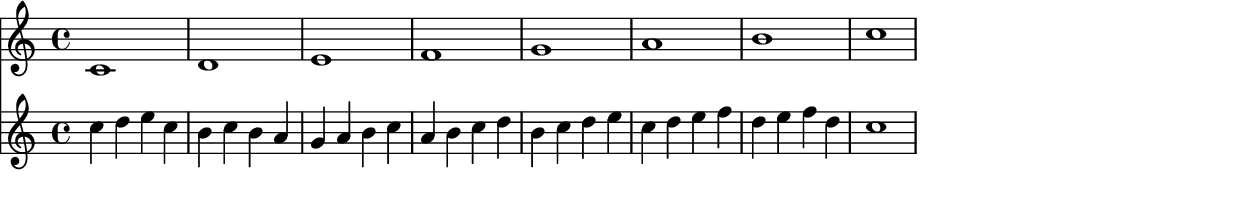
%% Generated by lilypond-book
%% Options: [indent=0\mm,line-width=453\pt]
\include "lilypond-book-preamble.ly"


% ****************************************************************
% Start cut-&-pastable-section
% ****************************************************************



\paper {
  indent = 0\mm
  line-width = 453\pt
  % offset the left padding, also add 1mm as lilypond creates cropped
  % images with a little space on the right
  line-width = #(- line-width (* mm  3.000000) (* mm 1))
}

\layout {
  
}





% ****************************************************************
% ly snippet:
% ****************************************************************
\sourcefileline 58
<< 
\new Staff {
\relative c' {
c1 d e f g a b c
}}
\new Staff { 
\relative c'' {
c4 d e c b c b a g a b c a b c d b c d e c d e f d e f d c1
}}>>




% ****************************************************************
% end ly snippet
% ****************************************************************
